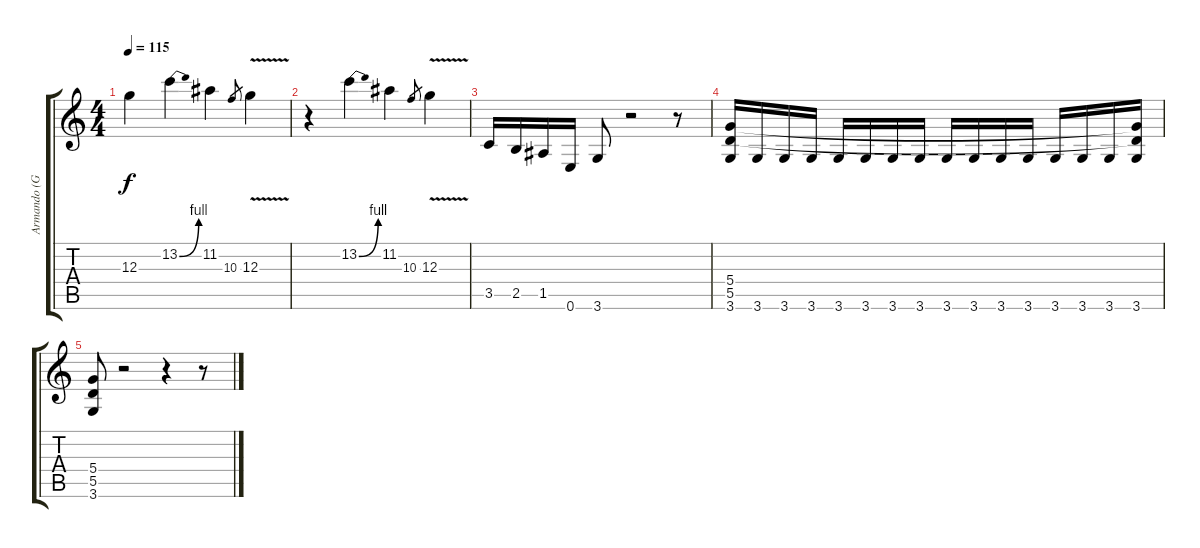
\track ("Armando (Guitarra)" "Armando (G") {instrument distortionguitar}
\staff {score tabs}
\tuning (E4 B3 G3 D3 A2 E2) {hide}
\ts (4 4)
\tempo 115
\clef g2
\ks c
12.3{t}.4{dy f} 13.2{be (bend 0 0 60 4)}.4 11.2.4 10.3.8{gr} 12.3{v}.4 |
r.4 13.2{be (bend 0 0 60 4)}.4 11.2.4 10.3.8{gr} 12.3{v}.4 |
3.5.16 2.5.16 1.5.16 0.6.16 3.6.8 r.2 r.8 |
(5.4 5.5 3.6).16 3.6.16 3.6.16 3.6.16 3.6.16 3.6.16 3.6.16 3.6.16 3.6.16 3.6.16 3.6.16 3.6.16 3.6.16 3.6.16 3.6.16 (5.4{t} 5.5{t} 3.6).16 |
(5.4 5.5 3.6).8 r.2 r.4 r.8
